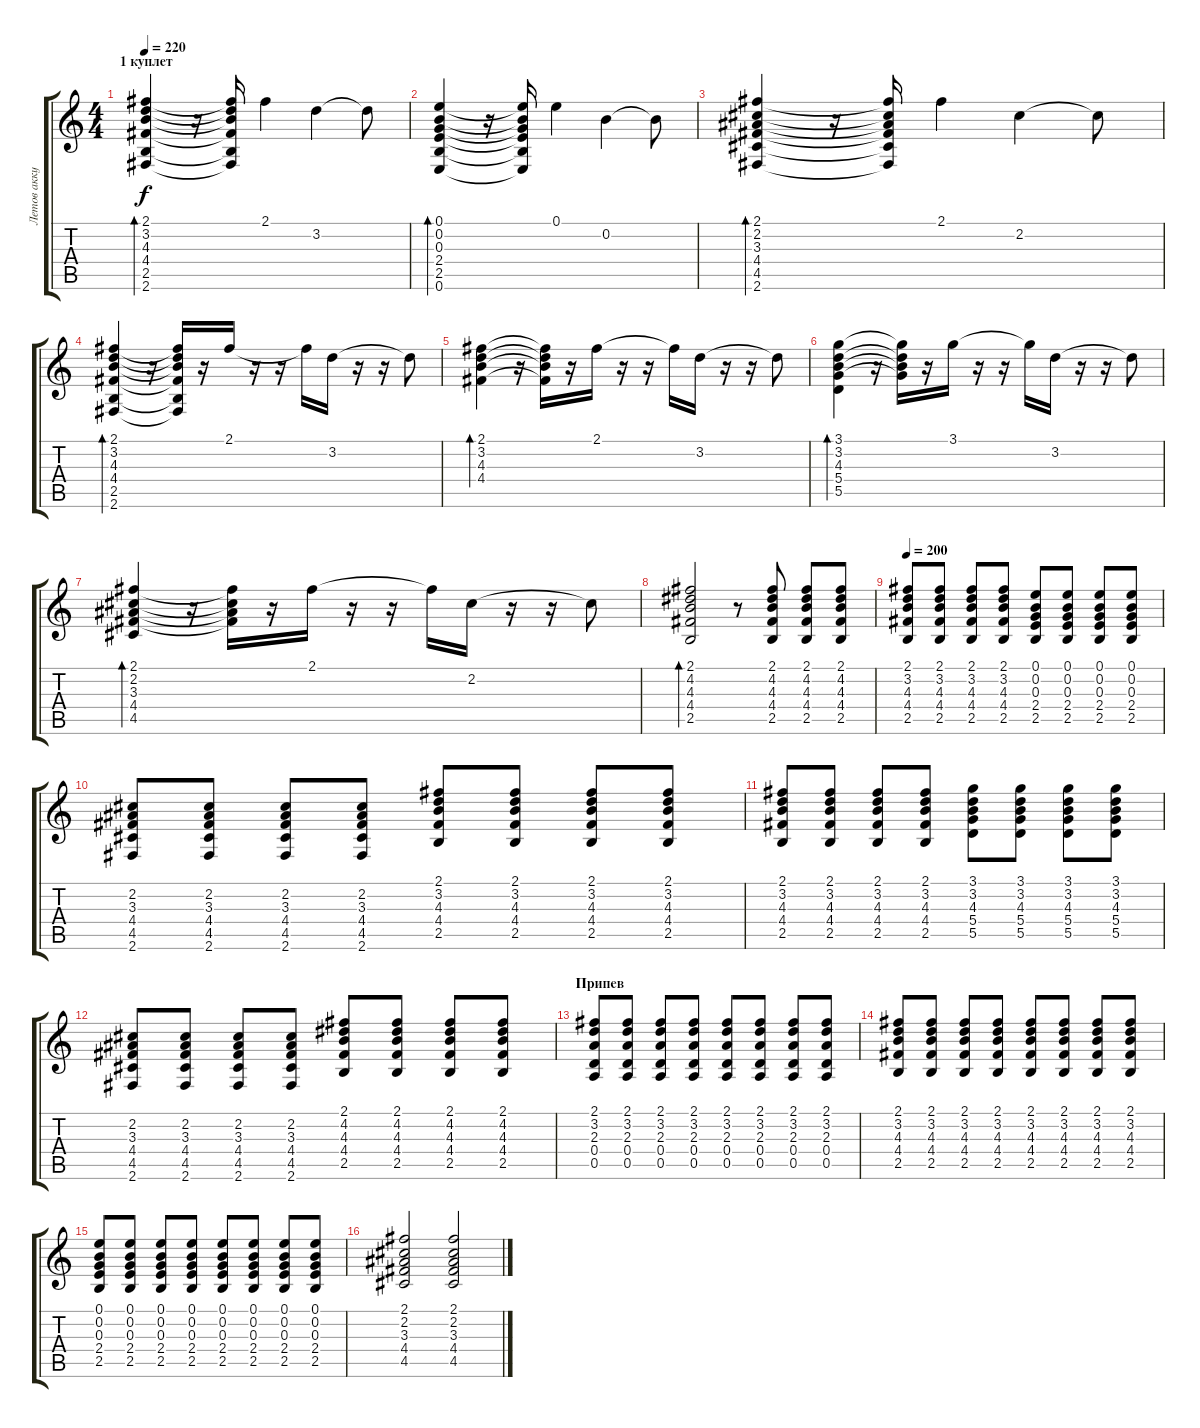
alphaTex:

\track ("Летов аккустика" "Летов акку") {instrument acousticguitarnylon}
\staff {score tabs}
\tuning (E4 B3 G3 D3 A2 E2) {hide}
\ts (4 4)
\section ("" "1 куплет")
\tempo 220
\tempo 230
\tempo 220
\clef g2
\ks c
(2.1 3.2 4.3 4.4 2.5 2.6).4{bd 480 dy f instrument acousticguitarnylon} r.16 (2.1{t} 3.2{t} 4.3{t} 4.4{t} 2.5{t} 2.6{t}).16 2.1.4 3.2.4 3.2{t}.8 |
(0.1 0.2 0.3 2.4 2.5 0.6).4{bd 480} r.16 (0.1{t} 0.2{t} 0.3{t} 2.4{t} 2.5{t} 0.6{t}).16 0.1.4 0.2.4 0.2{t}.8 |
(2.1 2.2 3.3 4.4 4.5 2.6).4{bd 480} r.16 (2.1{t} 2.2{t} 3.3{t} 4.4{t} 4.5{t} 2.6{t}).16 2.1.4 2.2.4 2.2{t}.8 |
(2.1 3.2 4.3 4.4 2.5 2.6).4{bd 480} r.16 (2.1{t} 3.2{t} 4.3{t} 4.4{t} 2.5{t} 2.6{t}).16 r.16 2.1.16 r.16 r.16 2.1{t}.16 3.2.16 r.16 r.16 3.2{t}.8 |
(2.1 3.2 4.3 4.4).4{bd 480} r.16 (2.1{t} 3.2{t} 4.3{t} 4.4{t}).16 r.16 2.1.16 r.16 r.16 2.1{t}.16 3.2.16 r.16 r.16 3.2{t}.8 |
(3.1 3.2 4.3 5.4 5.5).4{bd 480} r.16 (3.1{t} 3.2{t} 4.3{t} 5.4{t}).16 r.16 3.1.16 r.16 r.16 3.1{t}.16 3.2.16 r.16 r.16 3.2{t}.8 |
(2.1 2.2 3.3 4.4 4.5).4{bd 480} r.16 (2.1{t} 2.2{t} 3.3{t} 4.4{t}).16 r.16 2.1.16 r.16 r.16 2.1{t}.16 2.2.16 r.16 r.16 2.2{t}.8 |
(2.1 4.2 4.3 4.4 2.5).2{bd 480} r.8 (2.1 4.2 4.3 4.4 2.5).8 (2.1 4.2 4.3 4.4 2.5).8 (2.1 4.2 4.3 4.4 2.5).8 |
\tempo 200
(2.1 3.2 4.3 4.4 2.5).8 (2.1 3.2 4.3 4.4 2.5).8 (2.1 3.2 4.3 4.4 2.5).8 (2.1 3.2 4.3 4.4 2.5).8 (0.1 0.2 0.3 2.4 2.5).8 (0.1 0.2 0.3 2.4 2.5).8 (0.1 0.2 0.3 2.4 2.5).8 (0.1 0.2 0.3 2.4 2.5).8 |
(2.2 3.3 4.4 4.5 2.6).8 (2.2 3.3 4.4 4.5 2.6).8 (2.2 3.3 4.4 4.5 2.6).8 (2.2 3.3 4.4 4.5 2.6).8 (2.1 3.2 4.3 4.4 2.5).8 (2.1 3.2 4.3 4.4 2.5).8 (2.1 3.2 4.3 4.4 2.5).8 (2.1 3.2 4.3 4.4 2.5).8 |
(2.1 3.2 4.3 4.4 2.5).8 (2.1 3.2 4.3 4.4 2.5).8 (2.1 3.2 4.3 4.4 2.5).8 (2.1 3.2 4.3 4.4 2.5).8 (3.1 3.2 4.3 5.4 5.5).8 (3.1 3.2 4.3 5.4 5.5).8 (3.1 3.2 4.3 5.4 5.5).8 (3.1 3.2 4.3 5.4 5.5).8 |
(2.2 3.3 4.4 4.5 2.6).8 (2.2 3.3 4.4 4.5 2.6).8 (2.2 3.3 4.4 4.5 2.6).8 (2.2 3.3 4.4 4.5 2.6).8 (2.1 4.2 4.3 4.4 2.5).8 (2.1 4.2 4.3 4.4 2.5).8 (2.1 4.2 4.3 4.4 2.5).8 (2.1 4.2 4.3 4.4 2.5).8 |
\section ("" "Припев")
(2.1 3.2 2.3 0.4 0.5).8 (2.1 3.2 2.3 0.4 0.5).8 (2.1 3.2 2.3 0.4 0.5).8 (2.1 3.2 2.3 0.4 0.5).8 (2.1 3.2 2.3 0.4 0.5).8 (2.1 3.2 2.3 0.4 0.5).8 (2.1 3.2 2.3 0.4 0.5).8 (2.1 3.2 2.3 0.4 0.5).8 |
(2.1 3.2 4.3 4.4 2.5).8 (2.1 3.2 4.3 4.4 2.5).8 (2.1 3.2 4.3 4.4 2.5).8 (2.1 3.2 4.3 4.4 2.5).8 (2.1 3.2 4.3 4.4 2.5).8 (2.1 3.2 4.3 4.4 2.5).8 (2.1 3.2 4.3 4.4 2.5).8 (2.1 3.2 4.3 4.4 2.5).8 |
(0.1 0.2 0.3 2.4 2.5).8 (0.1 0.2 0.3 2.4 2.5).8 (0.1 0.2 0.3 2.4 2.5).8 (0.1 0.2 0.3 2.4 2.5).8 (0.1 0.2 0.3 2.4 2.5).8 (0.1 0.2 0.3 2.4 2.5).8 (0.1 0.2 0.3 2.4 2.5).8 (0.1 0.2 0.3 2.4 2.5).8 |
(2.1 2.2 3.3 4.4 4.5).2 (2.1 2.2 3.3 4.4 4.5).2
